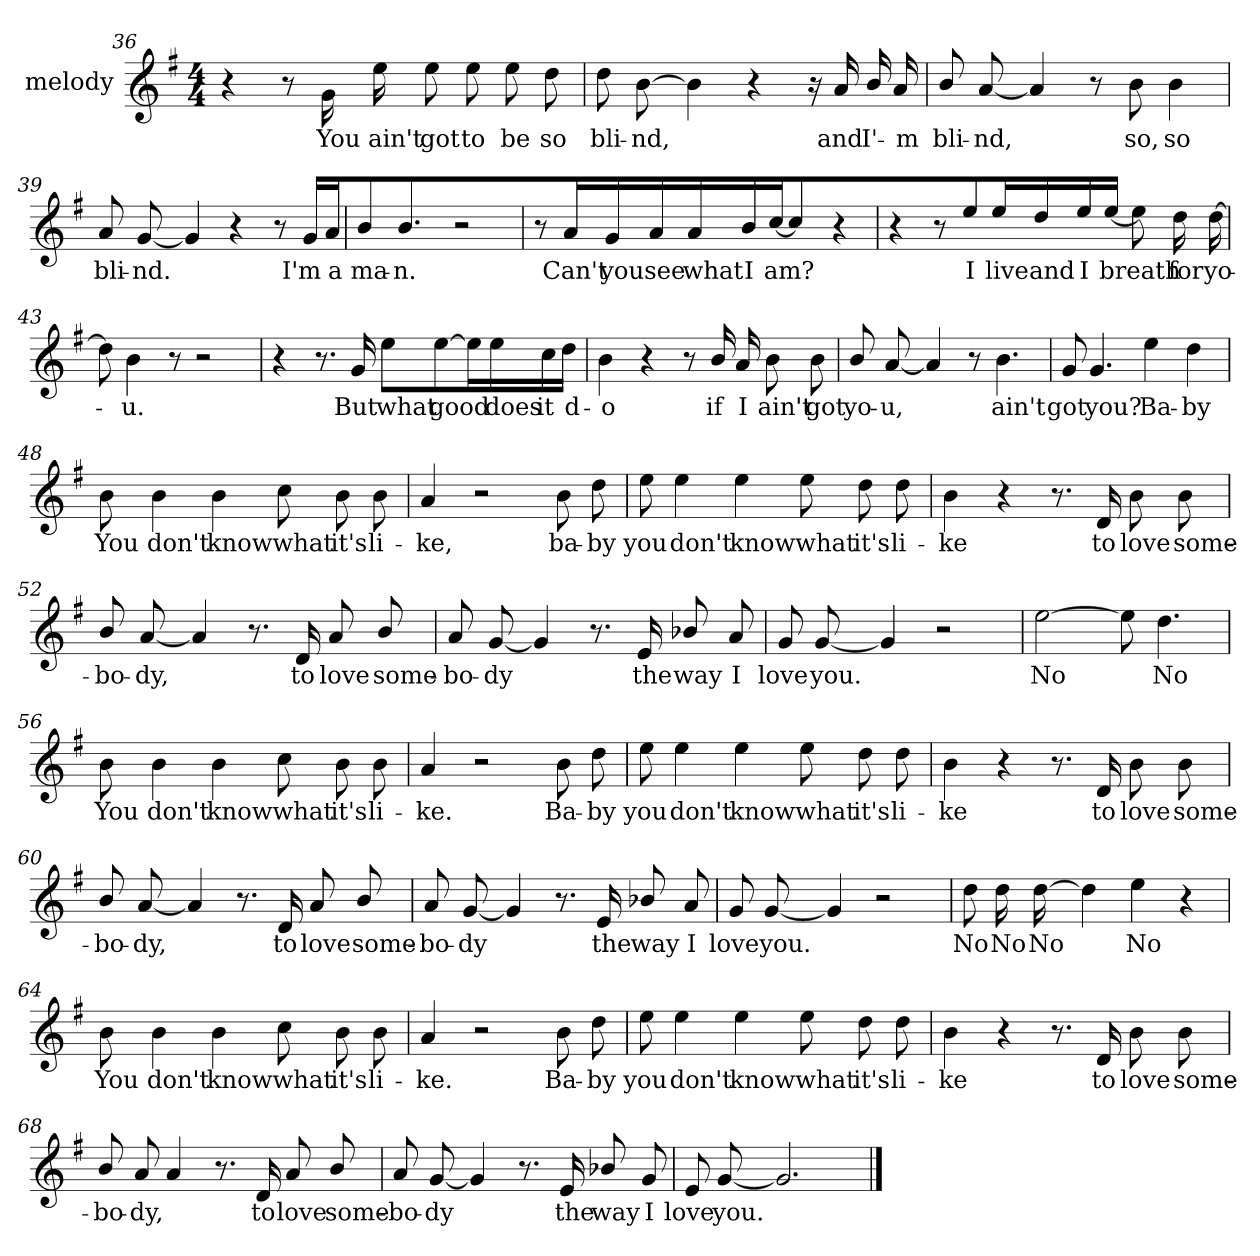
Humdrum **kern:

**kern	**text
*part1	*part1
*staff1	*staff1
*I"melody	*
*I'melody	*
*clefG2	*
*k[f#]	*
*M4/4	*
=36	=36
4r	.
8r	.
16g\LL	You
16ee\J	ain't
8ee\L	got
8ee\	to
8ee\L	be
8dd\	so
!!LO:LB:g=z
=37	=37
8dd\L	bli-
[>8b\	nd,
4b\]	.
4r	.
16r	.
16a/	and
16b/LL	I'-
16a/J	m
=38	=38
8b/L	bli-
[<8a/	nd,
4a/]	.
8r	.
8b\	so,
4b\	so
=39	=39
8a/L	bli-
[<8g/	nd.
4g/]	.
4r	.
8r	.
16g/LL	I'm
16a/J	a
!!LO:LB:g=z
=40	=40
8b\	ma-
4.b\	n.
2r	.
=41	=41
8r	.
16a/LL	Can't
16g/J	you
16a/LL	see
16a/J	what
16b/J	I
[>16cc/J	am?
4cc\]	.
4r	.
!!LO:LB:g=z
=42	=42
4r	.
8r	.
8ee\	I
16ee\LL	live
16dd\J	and
16ee\J	I
[>16ee\J	breath
8ee\L]	.
16dd\L	for
[>16dd\J	yo-
=43	=43
8dd\]	.
4b\	u.
8r	.
2r	.
!!LO:PB:g=z
=44	=44
4r	.
8.r	.
16g/	But
8ee\L	what
[>8ee\	good
16ee\LL]	.
16ee\J	does
16cc\J	it
16dd\J	d-
=45	=45
4b\	o
4r	.
8r	.
16b/LL	if
16a/J	I
8b\L	ain't
8b\	got
=46	=46
8b/L	yo-
[<8a/	u,
4a/]	.
8r	.
4.b\	ain't
!!LO:LB:g=z
=47	=47
8g/	got
4.g/	you?
4ee\	Ba-
4dd\	by
=48	=48
8b\	You
4b\	don't
4b\	know
8cc\	what
8b\L	it's
8b\	li-
=49	=49
4a/	ke,
2r	.
8b\L	ba-
8dd\	by
!!LO:LB:g=z
=50	=50
8ee\	you
4ee\	don't
4ee\	know
8ee\	what
8dd\L	it's
8dd\	li-
=51	=51
4b\	ke
4r	.
8.r	.
16d/	to
8b\L	love
8b\	some-
!!LO:LB:g=z
=52	=52
8b/L	bo-
[<8a/	dy,
4a/]	.
8.r	.
16d/	to
8a/L	love
8b/	some-
=53	=53
8a/L	bo-
[<8g/	dy
4g/]	.
8.r	.
16e/	the
8b-X/L	way
8a/	I
=54	=54
8g/L	love
[<8g/	you.
4g/]	.
2r	.
!!LO:LB:g=z
=55	=55
[>2ee\	No
8ee\]	.
4.dd\	No
=56	=56
8b\	You
4b\	don't
4b\	know
8cc\	what
8b\L	it's
8b\	li-
=57	=57
4a/	ke.
2r	.
8b\L	Ba-
8dd\	by
!!LO:LB:g=z
=58	=58
8ee\	you
4ee\	don't
4ee\	know
8ee\	what
8dd\L	it's
8dd\	li-
=59	=59
4b\	ke
4r	.
8.r	.
16d/	to
8b\L	love
8b\	some-
!!LO:LB:g=z
=60	=60
8b/L	bo-
[<8a/	dy,
4a/]	.
8.r	.
16d/	to
8a/L	love
8b/	some-
=61	=61
8a/L	bo-
[<8g/	dy
4g/]	.
8.r	.
16e/	the
8b-X/L	way
8a/	I
=62	=62
8g/L	love
[<8g/	you.
4g/]	.
2r	.
!!LO:LB:g=z
=63	=63
8dd\L	No
16dd\L	No
[>16dd\J	No
4dd\]	.
4ee\	No
4r	.
=64	=64
8b\	You
4b\	don't
4b\	know
8cc\	what
8b\L	it's
8b\	li-
=65	=65
4a/	ke.
2r	.
8b\L	Ba-
8dd\	by
!!LO:PB:g=z
=66	=66
8ee\	you
4ee\	don't
4ee\	know
8ee\	what
8dd\L	it's
8dd\	li-
=67	=67
4b\	ke
4r	.
8.r	.
16d/	to
8b\L	love
8b\	some-
=68	=68
8b/L	bo-
8a/	dy,
4a/	.
8.r	.
16d/	to
8a/L	love
8b/	some-
!!LO:LB:g=z
=69	=69
8a/L	bo-
[<8g/	dy
4g/]	.
8.r	.
16e/	the
8b-X/L	way
8g/	I
=70	=70
8e/L	love
[<8g/	you.
2.g/]	.
==	==
*-	*-
